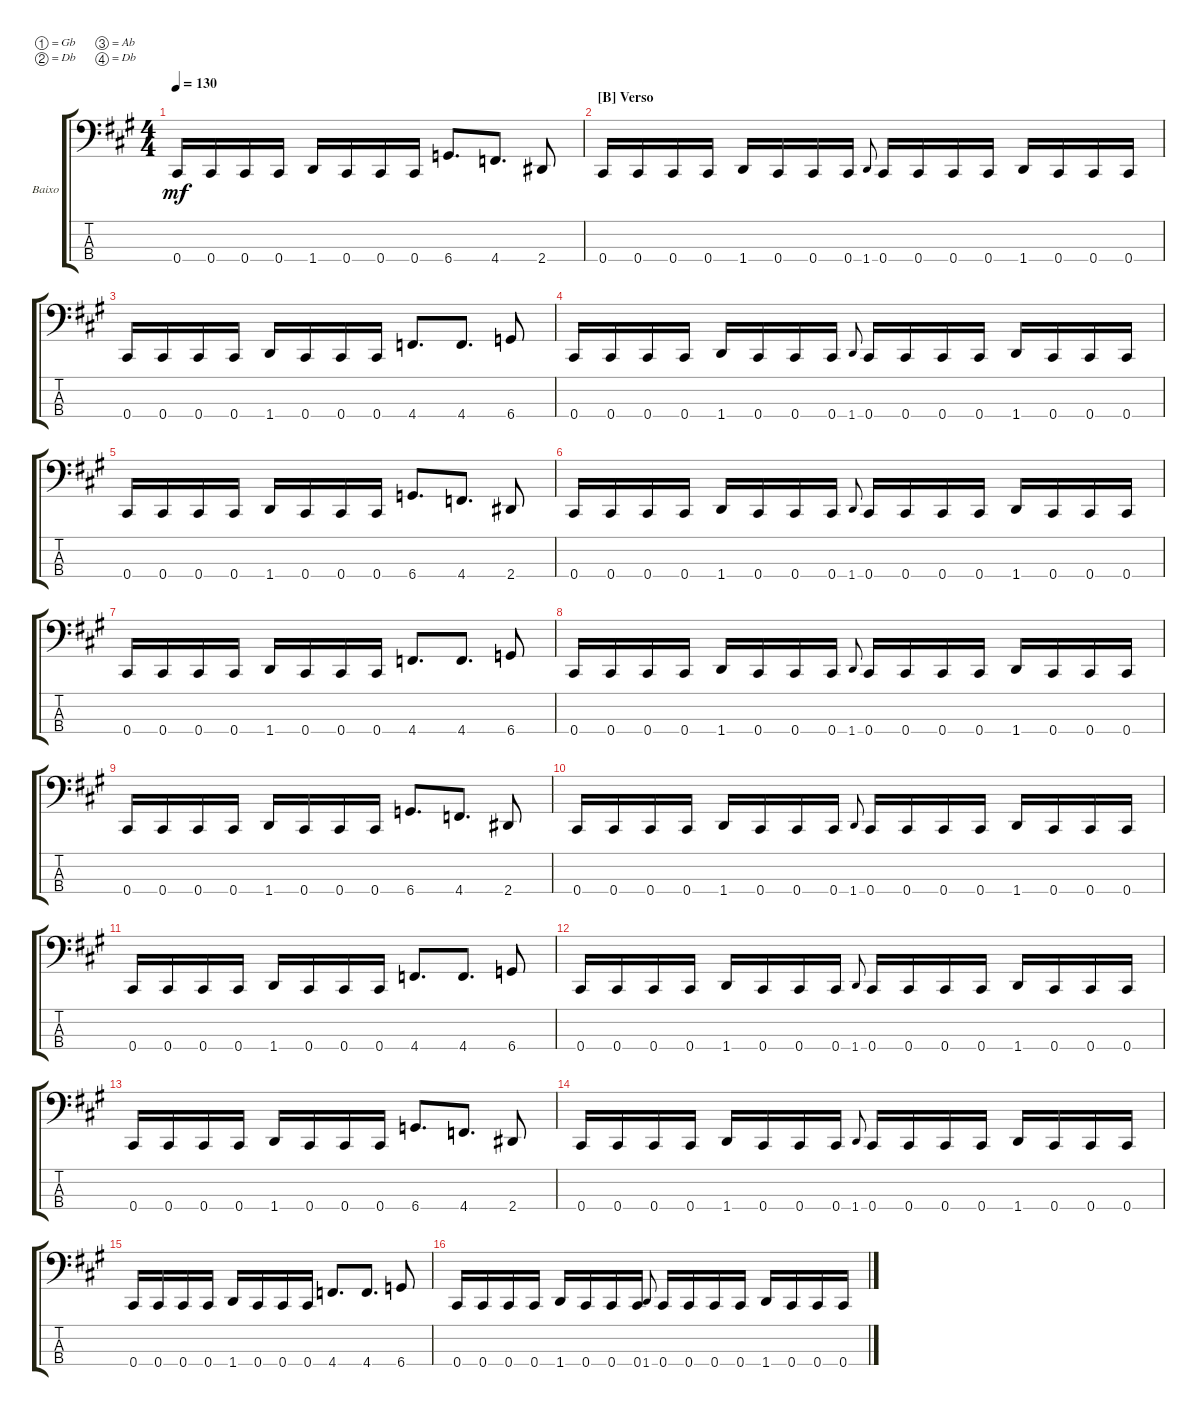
\defaultSystemsLayout 4
\bracketExtendMode groupsimilarinstruments
\firstSystemTrackNameOrientation horizontal
\otherSystemsTrackNameOrientation horizontal
\track ("Baixo" "Baixo") {instrument electricbassfinger}
\staff {score tabs}
\tuning (Gb2 Db2 Ab1 Db1)
\ts (4 4)
\tempo 130
\clef f4
\ks a
0.4.16{dy mf} 0.4.16 0.4.16 0.4.16 1.4.16 0.4.16 0.4.16 0.4.16 6.4.8{d} 4.4.8{d} 2.4.8 |
\section ("B" "Verso")
0.4.16 0.4.16 0.4.16 0.4.16 1.4.16 0.4.16 0.4.16 0.4.16 1.4.8{gr onbeat} 0.4.16 0.4.16 0.4.16 0.4.16 1.4.16 0.4.16 0.4.16 0.4.16 |
0.4.16 0.4.16 0.4.16 0.4.16 1.4.16 0.4.16 0.4.16 0.4.16 4.4.8{d} 4.4.8{d} 6.4.8 |
0.4.16 0.4.16 0.4.16 0.4.16 1.4.16 0.4.16 0.4.16 0.4.16 1.4.8{gr onbeat} 0.4.16 0.4.16 0.4.16 0.4.16 1.4.16 0.4.16 0.4.16 0.4.16 |
0.4.16 0.4.16 0.4.16 0.4.16 1.4.16 0.4.16 0.4.16 0.4.16 6.4.8{d} 4.4.8{d} 2.4.8 |
0.4.16 0.4.16 0.4.16 0.4.16 1.4.16 0.4.16 0.4.16 0.4.16 1.4.8{gr onbeat} 0.4.16 0.4.16 0.4.16 0.4.16 1.4.16 0.4.16 0.4.16 0.4.16 |
0.4.16 0.4.16 0.4.16 0.4.16 1.4.16 0.4.16 0.4.16 0.4.16 4.4.8{d} 4.4.8{d} 6.4.8 |
0.4.16 0.4.16 0.4.16 0.4.16 1.4.16 0.4.16 0.4.16 0.4.16 1.4.8{gr onbeat} 0.4.16 0.4.16 0.4.16 0.4.16 1.4.16 0.4.16 0.4.16 0.4.16 |
0.4.16 0.4.16 0.4.16 0.4.16 1.4.16 0.4.16 0.4.16 0.4.16 6.4.8{d} 4.4.8{d} 2.4.8 |
0.4.16 0.4.16 0.4.16 0.4.16 1.4.16 0.4.16 0.4.16 0.4.16 1.4.8{gr onbeat} 0.4.16 0.4.16 0.4.16 0.4.16 1.4.16 0.4.16 0.4.16 0.4.16 |
0.4.16 0.4.16 0.4.16 0.4.16 1.4.16 0.4.16 0.4.16 0.4.16 4.4.8{d} 4.4.8{d} 6.4.8 |
0.4.16 0.4.16 0.4.16 0.4.16 1.4.16 0.4.16 0.4.16 0.4.16 1.4.8{gr onbeat} 0.4.16 0.4.16 0.4.16 0.4.16 1.4.16 0.4.16 0.4.16 0.4.16 |
0.4.16 0.4.16 0.4.16 0.4.16 1.4.16 0.4.16 0.4.16 0.4.16 6.4.8{d} 4.4.8{d} 2.4.8 |
0.4.16 0.4.16 0.4.16 0.4.16 1.4.16 0.4.16 0.4.16 0.4.16 1.4.8{gr onbeat} 0.4.16 0.4.16 0.4.16 0.4.16 1.4.16 0.4.16 0.4.16 0.4.16 |
0.4.16 0.4.16 0.4.16 0.4.16 1.4.16 0.4.16 0.4.16 0.4.16 4.4.8{d} 4.4.8{d} 6.4.8 |
0.4.16 0.4.16 0.4.16 0.4.16 1.4.16 0.4.16 0.4.16 0.4.16 1.4.8{gr onbeat} 0.4.16 0.4.16 0.4.16 0.4.16 1.4.16 0.4.16 0.4.16 0.4.16
